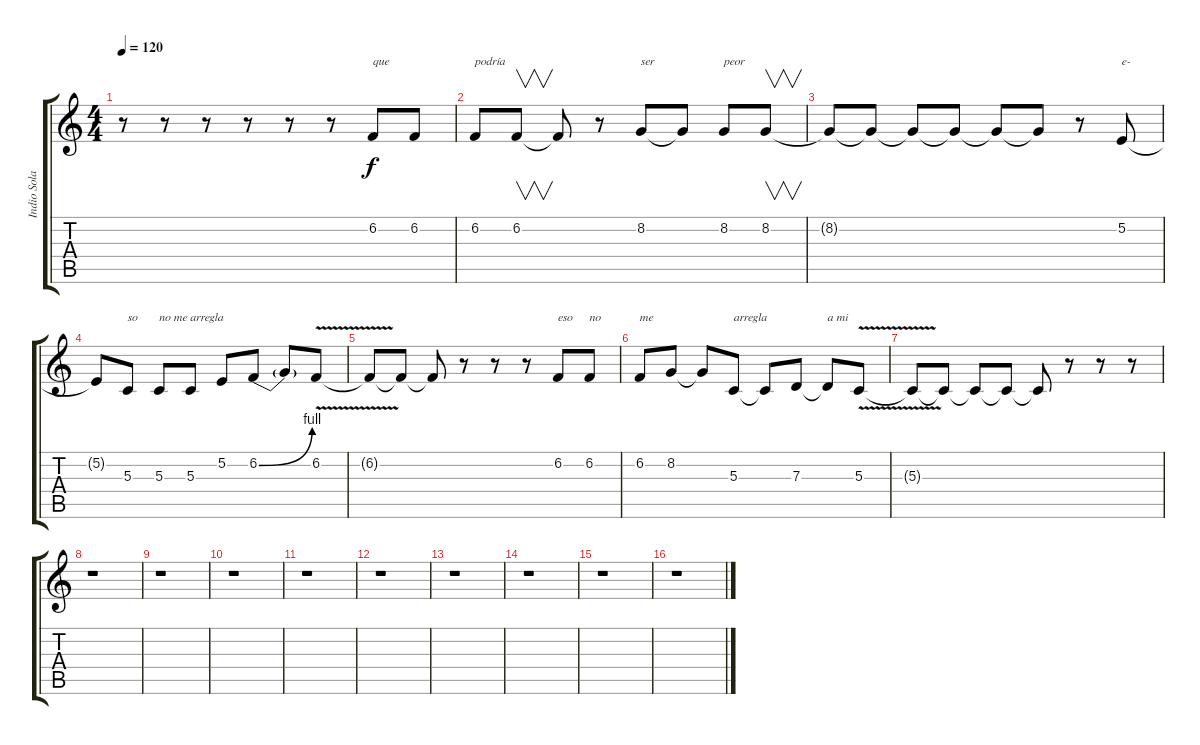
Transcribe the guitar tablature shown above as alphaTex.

\track ("Indio Solari" "Indio Sola") {instrument lead2sawtooth}
\staff {score tabs}
\tuning (E4 B3 G3 D3 A2 E2) {hide}
\ts (4 4)
\tempo 120
\clef g2
\ks c
r.8{dy f} r.8 r.8 r.8 r.8 r.8 6.2.8{txt "que"} 6.2.8 |
6.2.8{txt "podría"} 6.2.8{v} 6.2{t}.8 r.8 8.2.8{txt "ser"} 8.2{t}.8 8.2.8{txt "peor"} 8.2.8{v} |
8.2{t}.8 8.2{t}.8 8.2{t}.8 8.2{t}.8 8.2{t}.8 8.2{t}.8 r.8 5.2.8{txt "e-"} |
5.2{t}.8 5.3.8{txt "so"} 5.3.8{txt "no me arregla"} 5.3.8 5.2.8 6.2{be (bend 0 0 60 4)}.8 6.2{t}.8 6.2{v}.8 |
6.2{t}.8 6.2{t}.8 6.2{t}.8 r.8 r.8 r.8 6.2.8{txt "eso"} 6.2.8{txt "no"} |
6.2.8{txt "me "} 8.2.8 8.2{t}.8 5.3.8{txt "arregla"} 5.3{t}.8 7.3.8 7.3{t}.8{txt "a mi"} 5.3{v}.8 |
5.3{t}.8 5.3{t}.8 5.3{t}.8 5.3{t}.8 5.3{t}.8 r.8 r.8 r.8 |
r.1 |
r.1 |
r.1 |
r.1 |
r.1 |
r.1 |
r.1 |
r.1 |
r.1
